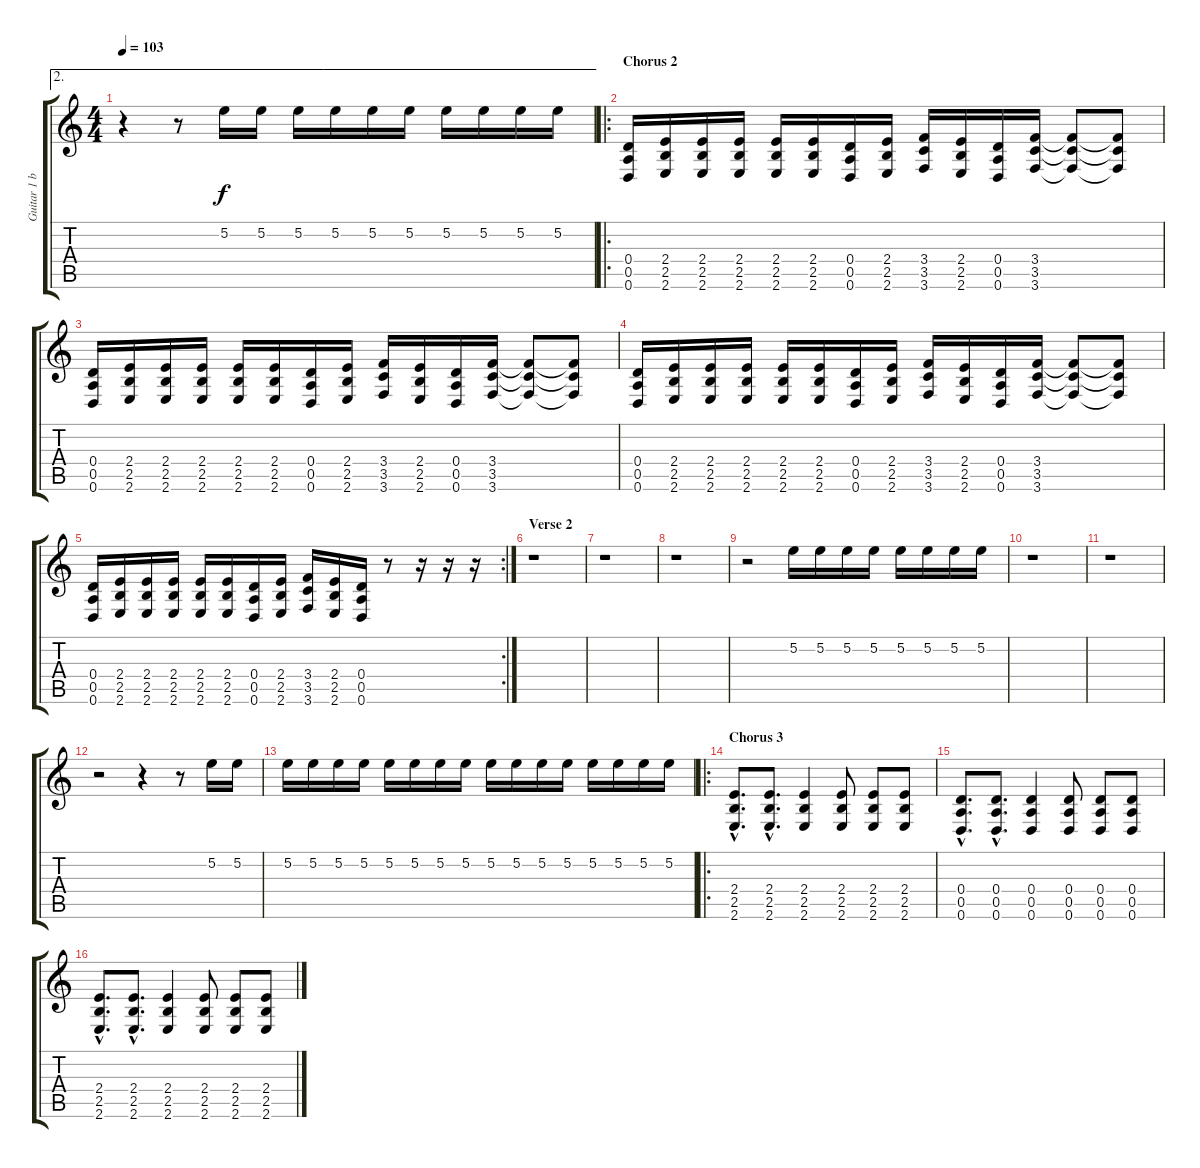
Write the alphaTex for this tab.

\track ("Guitar 1 b" "Guitar 1 b") {instrument overdrivenguitar}
\staff {score tabs}
\tuning (E4 B3 G3 D3 A2 D2) {hide}
\ae 2
\ts (4 4)
\tempo 103
\clef g2
\ks c
r.4{dy f} r.8 5.2.16 5.2.16 5.2.16 5.2.16 5.2.16 5.2.16 5.2.16 5.2.16 5.2.16 5.2.16 |
\ro
\section ("" "Chorus 2")
(0.4 0.5 0.6).16 (2.4 2.5 2.6).16 (2.4 2.5 2.6).16 (2.4 2.5 2.6).16 (2.4 2.5 2.6).16 (2.4 2.5 2.6).16 (0.4 0.5 0.6).16 (2.4 2.5 2.6).16 (3.4 3.5 3.6).16 (2.4 2.5 2.6).16 (0.4 0.5 0.6).16 (3.4 3.5 3.6).16 (3.4{t} 3.5{t} 3.6{t}).8 (3.4{t} 3.5{t} 3.6{t}).8 |
(0.4 0.5 0.6).16 (2.4 2.5 2.6).16 (2.4 2.5 2.6).16 (2.4 2.5 2.6).16 (2.4 2.5 2.6).16 (2.4 2.5 2.6).16 (0.4 0.5 0.6).16 (2.4 2.5 2.6).16 (3.4 3.5 3.6).16 (2.4 2.5 2.6).16 (0.4 0.5 0.6).16 (3.4 3.5 3.6).16 (3.4{t} 3.5{t} 3.6{t}).8 (3.4{t} 3.5{t} 3.6{t}).8 |
(0.4 0.5 0.6).16 (2.4 2.5 2.6).16 (2.4 2.5 2.6).16 (2.4 2.5 2.6).16 (2.4 2.5 2.6).16 (2.4 2.5 2.6).16 (0.4 0.5 0.6).16 (2.4 2.5 2.6).16 (3.4 3.5 3.6).16 (2.4 2.5 2.6).16 (0.4 0.5 0.6).16 (3.4 3.5 3.6).16 (3.4{t} 3.5{t} 3.6{t}).8 (3.4{t} 3.5{t} 3.6{t}).8 |
\rc 2
(0.4 0.5 0.6).16 (2.4 2.5 2.6).16 (2.4 2.5 2.6).16 (2.4 2.5 2.6).16 (2.4 2.5 2.6).16 (2.4 2.5 2.6).16 (0.4 0.5 0.6).16 (2.4 2.5 2.6).16 (3.4 3.5 3.6).16 (2.4 2.5 2.6).16 (0.4 0.5 0.6).16 r.8 r.16 r.16 r.16 |
\section ("" "Verse 2")
r.1 |
r.1 |
r.1 |
r.2 5.2.16 5.2.16 5.2.16 5.2.16 5.2.16 5.2.16 5.2.16 5.2.16 |
r.1 |
r.1 |
r.2 r.4 r.8 5.2.16 5.2.16 |
5.2.16 5.2.16 5.2.16 5.2.16 5.2.16 5.2.16 5.2.16 5.2.16 5.2.16 5.2.16 5.2.16 5.2.16 5.2.16 5.2.16 5.2.16 5.2.16 |
\ro
\section ("" "Chorus 3")
(2.4{hac} 2.5{hac} 2.6{hac}).8{d} (2.4{hac} 2.5{hac} 2.6{hac}).8{d} (2.4 2.5 2.6).4 (2.4 2.5 2.6).8 (2.4 2.5 2.6).8 (2.4 2.5 2.6).8 |
(0.4{hac} 0.5{hac} 0.6{hac}).8{d} (0.4{hac} 0.5{hac} 0.6{hac}).8{d} (0.4 0.5 0.6).4 (0.4 0.5 0.6).8 (0.4 0.5 0.6).8 (0.4 0.5 0.6).8 |
(2.4{hac} 2.5{hac} 2.6{hac}).8{d} (2.4{hac} 2.5{hac} 2.6{hac}).8{d} (2.4 2.5 2.6).4 (2.4 2.5 2.6).8 (2.4 2.5 2.6).8 (2.4 2.5 2.6).8
